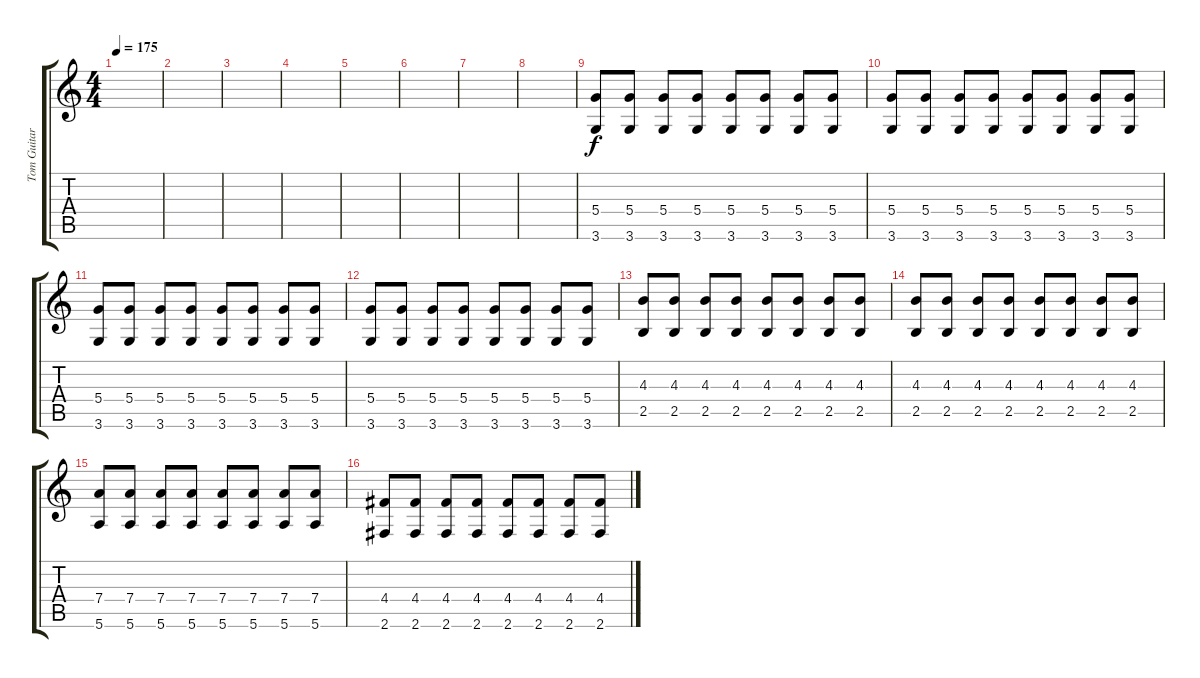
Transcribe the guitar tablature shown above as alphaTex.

\track ("Tom Guitar 2" "Tom Guitar") {instrument distortionguitar}
\staff {score tabs}
\tuning (E4 B3 G3 D3 A2 E2) {hide}
\ts (4 4)
\tempo 175
\clef g2
\ks c
|
|
|
|
|
|
|
|
(5.4 3.6).8{instrument distortionguitar} (5.4 3.6).8 (5.4 3.6).8 (5.4 3.6).8 (5.4 3.6).8 (5.4 3.6).8 (5.4 3.6).8 (5.4 3.6).8 |
(5.4 3.6).8 (5.4 3.6).8 (5.4 3.6).8 (5.4 3.6).8 (5.4 3.6).8 (5.4 3.6).8 (5.4 3.6).8 (5.4 3.6).8 |
(5.4 3.6).8 (5.4 3.6).8 (5.4 3.6).8 (5.4 3.6).8 (5.4 3.6).8 (5.4 3.6).8 (5.4 3.6).8 (5.4 3.6).8 |
(5.4 3.6).8 (5.4 3.6).8 (5.4 3.6).8 (5.4 3.6).8 (5.4 3.6).8 (5.4 3.6).8 (5.4 3.6).8 (5.4 3.6).8 |
(4.3 2.5).8 (4.3 2.5).8 (4.3 2.5).8 (4.3 2.5).8 (4.3 2.5).8 (4.3 2.5).8 (4.3 2.5).8 (4.3 2.5).8 |
(4.3 2.5).8 (4.3 2.5).8 (4.3 2.5).8 (4.3 2.5).8 (4.3 2.5).8 (4.3 2.5).8 (4.3 2.5).8 (4.3 2.5).8 |
(7.4 5.6).8 (7.4 5.6).8 (7.4 5.6).8 (7.4 5.6).8 (7.4 5.6).8 (7.4 5.6).8 (7.4 5.6).8 (7.4 5.6).8 |
(4.4 2.6).8 (4.4 2.6).8 (4.4 2.6).8 (4.4 2.6).8 (4.4 2.6).8 (4.4 2.6).8 (4.4 2.6).8 (4.4 2.6).8
